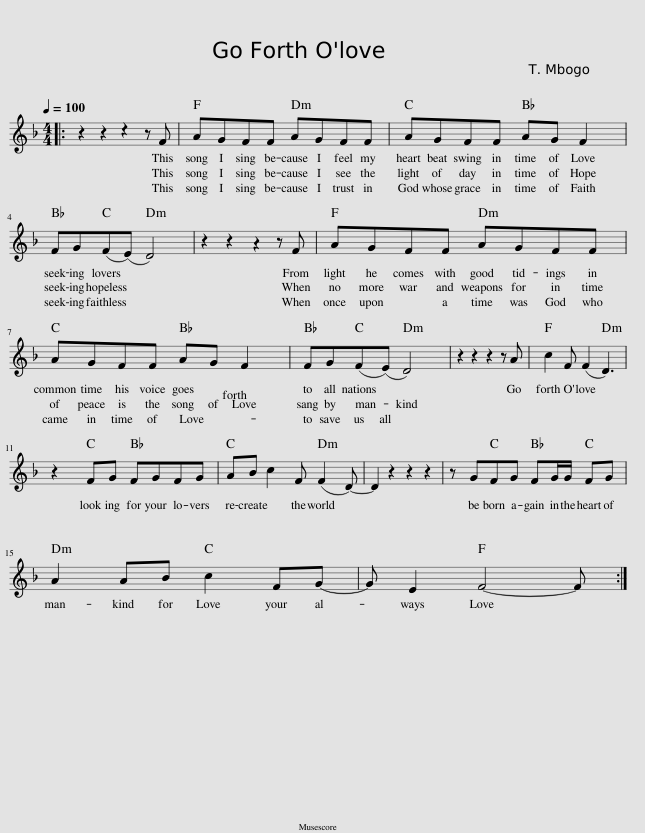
X:1
L:1/8
Q:1/4=100
M:4/4
I:linebreak $
K:F
V:1 treble
V:1
|: z2 z2 z2 z F | AGFF AGFF | AGFF AG F2 |$ FG(F(E) D4) | z2 z2 z2 z F | %5
 AGFF AGFF |$ AGFF AG F2 | FG(F(E) D4) | z2 z2 z2 z A | c2 F (F2 D3) |$ %10
 z2 FG FGFG | AB c2 F (F2 D-) | D2 z2 z2 z2 | z GFG FG/G/ FG |$ A2 AB c2 FG- | %15
 G E2 F4- F :| %16
